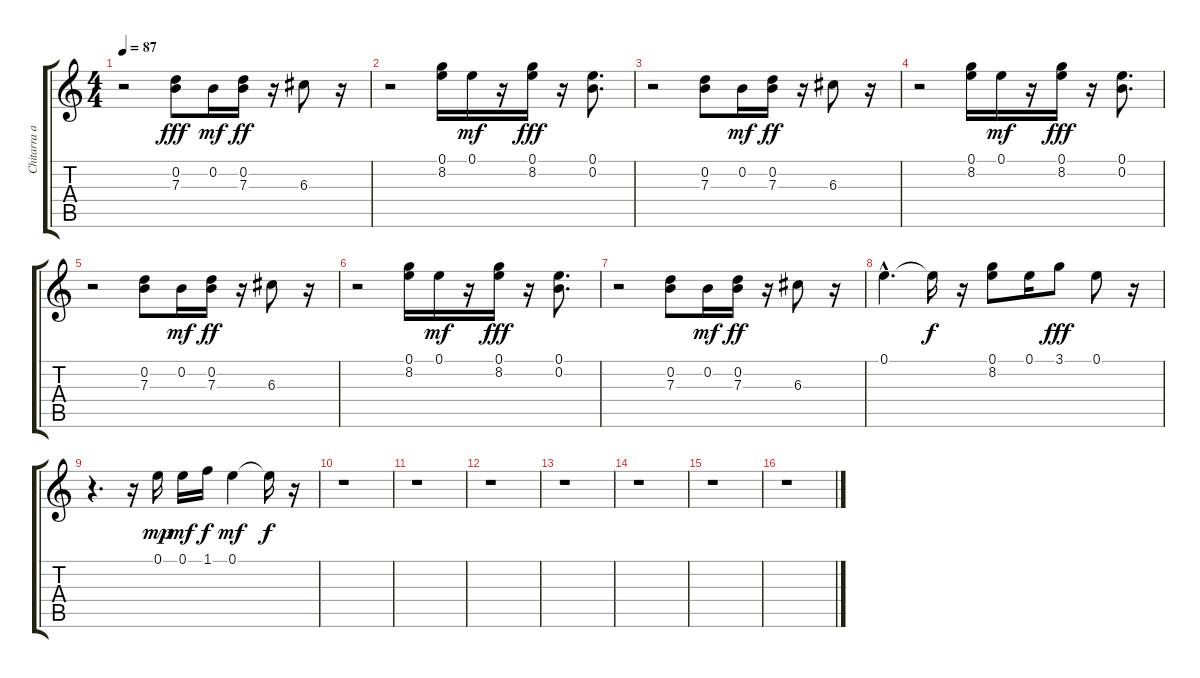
\track ("Chitarra acustica 2" "Chitarra a") {instrument acousticguitarsteel}
\staff {score tabs}
\tuning (E4 B3 G3 D3 A2 E2) {hide}
\ts (4 4)
\tempo 87
\clef g2
\ks c
r.2{dy fff} (0.2 7.3).8 0.2.16{dy mf} (0.2 7.3).16{dy ff} r.16 6.3.8 r.16 |
r.2 (0.1 8.2).16 0.1.16{dy mf} r.16 (0.1 8.2).16{dy fff} r.16 (0.1 0.2).8{d} |
r.2 (0.2 7.3).8 0.2.16{dy mf} (0.2 7.3).16{dy ff} r.16 6.3.8 r.16 |
r.2 (0.1 8.2).16 0.1.16{dy mf} r.16 (0.1 8.2).16{dy fff} r.16 (0.1 0.2).8{d} |
r.2 (0.2 7.3).8 0.2.16{dy mf} (0.2 7.3).16{dy ff} r.16 6.3.8 r.16 |
r.2 (0.1 8.2).16 0.1.16{dy mf} r.16 (0.1 8.2).16{dy fff} r.16 (0.1 0.2).8{d} |
r.2 (0.2 7.3).8 0.2.16{dy mf} (0.2 7.3).16{dy ff} r.16 6.3.8 r.16 |
0.1{hac}.4{d} 0.1{t}.16{dy f} r.16 (0.1 8.2).8 0.1.16 3.1.8{dy fff} 0.1.8 r.16 |
r.4{d} r.16 0.1.16{dy mp} 0.1.16{dy mf} 1.1.16{dy f} 0.1.4{dy mf} 0.1{t}.16{dy f} r.16 |
r.1 |
r.1 |
r.1 |
r.1 |
r.1 |
r.1 |
r.1
